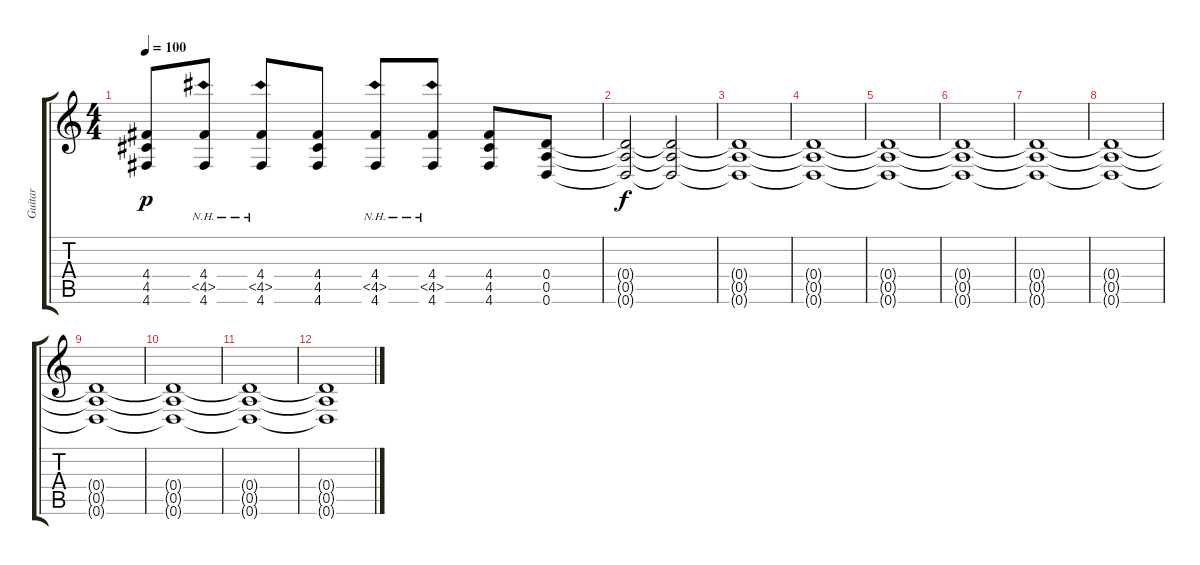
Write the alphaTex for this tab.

\track ("Guitar" "Guitar") {instrument electricguitarclean}
\staff {score tabs}
\tuning (E4 B3 G3 D3 A2 D2) {hide}
\ts (4 4)
\tempo 100
\clef g2
\ks c
(4.4 4.5 4.6).8{dy p} (4.4 4.5{nh} 4.6).8 (4.4 4.5{nh} 4.6).8 (4.4 4.5 4.6).8 (4.4 4.5{nh} 4.6).8 (4.4 4.5{nh} 4.6).8 (4.4 4.5 4.6).8 (0.4 0.5 0.6).8 |
(0.4{t} 0.5{t} 0.6{t}).2{dy f} (0.4{t} 0.5{t} 0.6{t}).2 |
(0.4{t} 0.5{t} 0.6{t}).1 |
(0.4{t} 0.5{t} 0.6{t}).1 |
(0.4{t} 0.5{t} 0.6{t}).1 |
(0.4{t} 0.5{t} 0.6{t}).1 |
(0.4{t} 0.5{t} 0.6{t}).1 |
(0.4{t} 0.5{t} 0.6{t}).1 |
(0.4{t} 0.5{t} 0.6{t}).1 |
(0.4{t} 0.5{t} 0.6{t}).1 |
(0.4{t} 0.5{t} 0.6{t}).1 |
(0.4{t} 0.5{t} 0.6{t}).1
